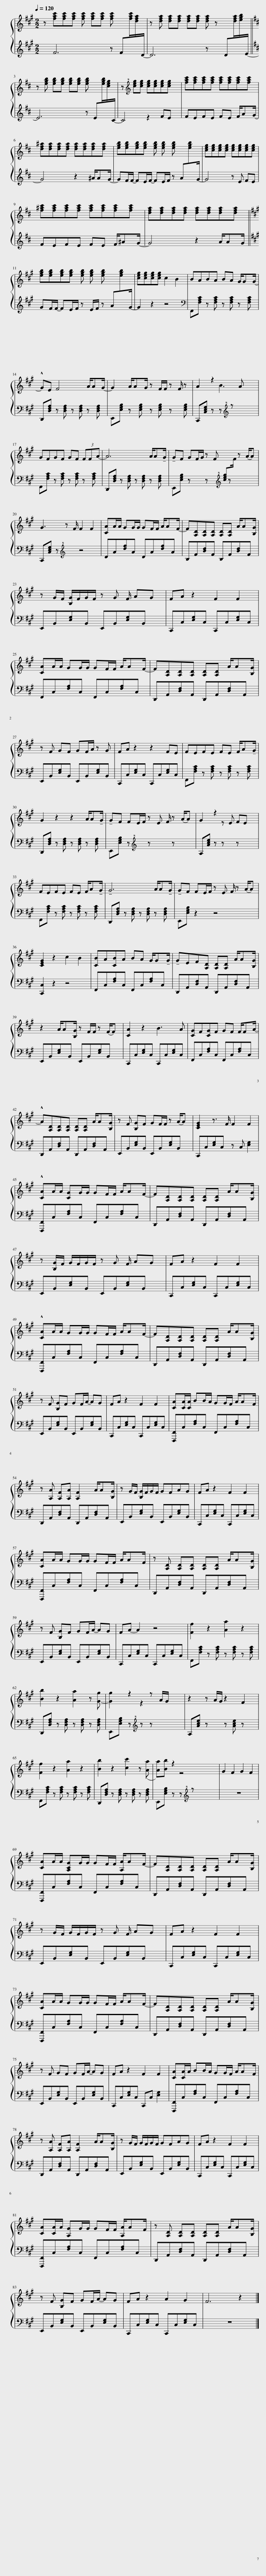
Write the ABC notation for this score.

X:1
%%score { ( 1 3 ) | 2 }
L:1/8
Q:1/4=120
M:2/2
I:linebreak $
K:A
V:1 treble
V:3 treble
V:2 treble
V:1
 z [fac'][fac'][fac'] [fac'] [fac'][fac'] [fac'][I:staff +1] F[I:staff -1][fac']/[dfa]/[I:staff +1]D/- | D6[I:staff -1] z x7/2 ||$[K:D] z [egb] [egb][egb] [egb][egb] [egb][I:staff +1] E[I:staff -1][egb]/[ceg]/[I:staff +1]C/- | C4[I:staff -1][K:treble+8] x[I:staff +1] F,E[I:staff -1] x | [fac'][fac'][fac'][fac'] [fac'][fac'][fac'][fac'] |$ %5
 [DF^A][DFA][DFA][DFA] [DFA][DFA][DFA][DFA] | [EGB][EGB][EGB][EGB] [EGB] [EGB] [EGB][I:staff +1] A,[I:staff -1][eGB][I:staff +1]G,/- | G4[I:staff -1] z[I:staff +1] E, FE |$[I:staff -1] [f^Ac][FAc][FAc][FAc] [FAc][FAc][FAc][FAc] | [DFA][DFA][DFA][DFA] [DFA][DFA][DFA][DFA] ||$ %10
[K:A] [EGB][EGB][EGB][EGB] [EGB] [EGB] [EGB][I:staff +1] A,[I:staff -1][eGB][I:staff +1]G,/- | G2[I:staff -1] z2 z4 | B,A,B,A, B,A, G,/G,G,/- |$ !^!G,E, F,4 A,/A,G,/- | G,2 A,/A,G,/ z F,/F,/ z F,/ z | %15
 A,2 z2 z A, x2 |$ G,F,G,F, G,F, (3F,F,A,- | A,6 A,/A,!tenuto!G,/ | !tenuto!G,F, G,F,/G,/ z F,[I:staff +1] [ceg][I:staff -1]F,/ z (A,/A,) |$ G,3 z F,/ F,2 F,2 | %20
 [C,A,]A,/A,/ G,G,/G,/ G,F,/F,/ A,/A,F,/- | F,[A,,D,][A,,D,][A,,D,] [A,,D,][A,,D,] A,/A,[B,,G,]/ |$ z G,/F,/ [B,,G,]/F,/G,/F,/ z G, F,/ A,G, | F,A, z2 F,2 F,2 |$ [C,A,]A,/A,/ G,G,/G,/ G,F,/F,/ A,/A,F,/- | %25
 F,[A,,D,][A,,D,][A,,D,] [A,,D,][A,,D,] A,/A,[B,,G,]/ |$ z F, G,F, G,F,/A,/ z G, | F,A, z2 z2 F,E, | F,E,F,E, F,E, F,/A,!tenuto!G,/ |$ G,2 z2 z2 A,/A,!tenuto!G,/ | %30
 !tenuto!G,F, F,E,/F,/ z E, F,/ z (A,/A,) | G,2 z2 E, F,E, x |$ F,E,F,E, F,E, F,/A,!tenuto!G,/ | !tenuto!G,6 A,/A,!tenuto!G,/ | !tenuto!G,F, F,E,/F,/ z E, F,/ z (A,/A,) |$ %35
 [C,E,G,]2 z2 C2 B,2 | [C,B,]A,[C,B,]A, B,A, G,/G,!tenuto!G,/ | !tenuto!G,E,F,[A,,D,] [A,,D,][A,,D,] A,/A,[B,,G,]/ |$ z2 A,/A,[B,,G,]/ z F,/F,/ z (F,/F,) | [C,A,]2 z2 B,3 A, | %40
 [C,G,]F,[C,G,]F, G,F, F,/F,A,/- |$ !^!A,[A,,D,][A,,D,][A,,D,] [A,,D,][A,,D,] A,/A,[B,,G,]/ | z F, [B,,G,]F, G,F,/F,/ z (A,/A,) | [C,E,G,]2 z3/2 F,/ F,2 F,2 |$ !^![C,A,]A,/A,/ [C,G,]G,/G,/ G,F,/F,/ A,/A,F,/- | %45
 F,[A,,D,][A,,D,][A,,D,] [A,,D,][A,,D,] A,/A,[B,,G,]/ |$ z [B,,G,]/F,/ G,/F,/G,/F,/ z G, F,/ A,G, | F,A, z2 F,2 F,2 |$ !^![C,A,]A,/A,/ G,G,/G,/ G,F,/F,/ A,/A,F,/- | F,[A,,D,][A,,D,][A,,D,] [A,,D,][A,,D,] A,/A,[B,,G,]/ |$ %50
 z F, [B,,G,]F, G,F,/A,/- A,G, | F,A, z2 F,2 F,2 | [C,A,][C,A,]/[C,A,]/ B,B,/A,/ G,G,/F,/ A,/A,F,/ |$ z [A,,A,] [A,,F,][A,,A,] [A,,F,]2 A,/A,[B,,G,]/ | z G,/F,/ [B,,G,]/F,/G,/F,/ G,F,A,G, | %55
 F,A, z2 F,2 F,2 |$ [C,A,]A,/A,/ G,G,/G,/ G,F,/F,/ A,/A,F,/ | z [A,,D,] [A,,D,][A,,D,] [A,,D,][A,,D,] A,/A,[B,,G,]/ |$ z F, [B,,G,]F, G,F,/A,/- A,G, | F,A,- A,2 z4 | %60
 [F,F]2 z2 [A,A]2 z2 |$ [B,B]2 z2 [A,A]2 z [G,-G] | [G,G]2 z2 z A,/G,/ x2 | z2 z A,/G,/ z2 F,2 |$ [F,F]2 z2 [A,A]2 z2 | %65
 [B,B]2 z2 [Cc]2 z ([A,A] | [A,A])[B,B] z2 z x3 | G,2 F,2 G,2 F,2 |$ [C,A,]A,/A,/ [A,,C,G,]G,/G,/ G,F,/F,/ [A,,A,]/A,F,/- | F,[A,,D,][A,,D,][A,,D,] [A,,D,][A,,D,] A,/A,[B,,G,]/ |$ %70
 z G,/F,/ G,/F,/G,/F,/ z G, F,/ A,G, | F,A, z2 F,2 F,2 |$ [C,A,]A,/A,/ G,G,/G,/ G,F,/F,/ A,/A,F,/- | F,[A,,D,][A,,D,][A,,D,] [A,,D,][A,,D,] A,/A,[B,,G,]/ |$ z F, G,F, G,F,/A,/- A,G, | %75
 F,A, z2 F,2 F,2 | [C,A,][C,A,]/A,/ B,B,/A,/ G,G,/F,/ A,/A,F,/ |$ z [A,,A,] [A,,F,][A,,A,] [A,,F,]2 A,/A,[B,,G,]/ | z G,/F,/ G,/F,/G,/F,/ G,F,A,G, | F,A, z2 F,2 F,2 |$ %80
 [C,A,][C,A,]/A,/ [A,,G,]G,/G,/ G,F,/F,/ [A,,A,]/A,F,/ | z [A,,D,] [A,,D,][A,,D,] [A,,D,][A,,D,] A,/A,[B,,G,]/ |$ z F, [B,,G,]F, G,F,/A,/- A,G, | F,A, z2 A,2 G,2 | F,6 z2 |] %85
V:2
 x F6 z x5/2 | z[I:staff -1] [dfa] [dfa][dfa] [dfa][dfa] [dfa][I:staff +1] z D[I:staff -1][dfa]/[egb]/[I:staff +1]E/- ||$[K:D] E6 z x5/2 | z[I:staff -1] [c'eg][ceg] [ceg][ceg][ceg][ceg][I:staff +1] x | FEFE FE F/AG/- |$ %5
 G4 z2 ^A/AG/- | GF/F/- FE/F/- FE/F/ z x5/2 |[I:staff -1] [cEG][CEG][CEG][CEG] [CEG][CEG][CEG][CEG] |$[I:staff +1] F,EFE FE F/^AG/- | G4 z2 A/AG/ ||$ %10
[K:A] GF/F/- FE/F/ z E/F/ z x5/2 |[I:staff -1] [cEG][CEG][CEG][CEG] C2 B,2 |[I:staff +1][K:bass] F,,[F,A,C] z [F,A,C] z [F,A,C] z [F,A,C] |$ D,,[D,F,A,] z [D,F,A,] z [D,F,A,] z [D,F,A,] | E,,[E,G,B,] z [E,G,B,] z [E,G,B,] z x/ [E,G,B,] | %15
 C,,[C,E,G,] z z[K:treble+8] x4 |$ F,,,[F,,A,,C,] z [F,,A,,C,] z [F,,A,,C,] z [F,,A,,C,] | D,,,[D,,F,,A,,] z [D,,F,,A,,] z [D,,F,,A,,] z [D,,F,,A,,] | E,,,[E,,G,,B,,] z x z x3/2[K:treble+8] z x5/2 |$ C,,,[C,,E,,G,,] z[K:treble+8] x3/2 z4 | %20
 DA[df]A DA[df]A | B,F[Bd]F B,F[Bd]F |$ E,,,B,,,[E,,G,,]B,,, E,,,B,,,[E,,G,,]B,,, x/ | C,,,C,,[E,,G,,]C,, C,,,C,,[E,,G,,]C,, |$ F,,,C,,[F,,A,,]C,, F,,,C,,[F,,A,,]C,, | %25
 D,,,A,,,[D,,F,,]A,,, D,,,A,,,[D,,F,,]A,,, |$ E,,,B,,,[E,,G,,]B,,, E,,,B,,,[E,,G,,]B,,, | C,,,C,,[E,,G,,]C,, C,,,C,,[E,,G,,]C,, | F,,,[F,,A,,C,] z [F,,A,,C,] z [F,,A,,C,] z [F,,A,,C,] |$ D,,,[D,,F,,A,,] z [D,,F,,A,,] z [D,,F,,A,,] z [D,,F,,A,,] | %30
 E,,,[E,,G,,B,,] z[K:treble+8] x z x3/2 z x3/2 | A,[Ace] z z x z x2 |$ F,,,[F,,A,,C,] z [F,,A,,C,] z [F,,A,,C,] z [F,,A,,C,] | D,,,[D,,F,,A,,] z [D,,F,,A,,] z [D,,F,,A,,] z [D,,F,,A,,] | E,,,[E,,G,,B,,] z2 z4 x |$ %35
 [C,,,C,,]2 z2 z4 | F,,,C,,[F,,A,,]C,, F,,,C,,[F,,A,,]C,, | D,,,A,,,[D,,F,,]A,,, D,,,A,,,[D,,F,,]A,,, |$ E,,,B,,,[E,,G,,]B,,, E,,,B,,,[E,,G,,]B,,, x/ | C,,,C,,[E,,G,,]C,, C,,,C,,[E,,G,,]C,, | %40
 F,,,C,,[F,,A,,]C,, F,,,C,,[F,,A,,]C,, |$ D,,,A,,,[D,,F,,]A,,, D,,,A,,,[D,,F,,]A,,, | E,,,B,,,[E,,G,,]B,,, E,,,B,,,[E,,G,,]B,,, x/ | C,,,C,,[E,,G,,]C,, z C,, [E,,G,,]2 |$ [F,,,,F,,,]C,,[F,,A,,]C,, F,,,C,,[F,,A,,]C,, | %45
 D,,,A,,,[D,,F,,]A,,, D,,,A,,,[D,,F,,]A,,, |$ E,,,B,,,[E,,G,,]B,,, E,,,B,,,[E,,G,,]B,,, x/ | C,,,C,,[E,,G,,]C,, C,,,C,,[E,,G,,]C,, |$ [F,,,,F,,,]C,,[F,,A,,]C,, F,,,C,,[F,,A,,]C,, | D,,,A,,,[D,,F,,]A,,, D,,,A,,,[D,,F,,]A,,, |$ %50
 E,,,B,,,[E,,G,,]B,,, E,,,B,,,[E,,G,,]B,,, | C,,,C,,[E,,G,,]C,, C,,,C,,[E,,G,,]C,, | [F,,,,F,,,]C,,[F,,A,,]C,, F,,,C,,[F,,A,,]C,, |$ D,,,A,,,[D,,F,,]A,,, D,,,A,,,[D,,F,,]A,,, | E,,,B,,,[E,,G,,]B,,, E,,,B,,,[E,,G,,]B,,, | %55
 C,,,C,,[E,,G,,]C,, C,,,C,,[E,,G,,]C,, |$ [F,,,,F,,,]C,,[F,,A,,]C,, F,,,C,,[F,,A,,]C,, | D,,,A,,,[D,,F,,]A,,, D,,,A,,,[D,,F,,]A,,, |$ E,,,B,,,[E,,G,,]B,,, E,,,B,,,[E,,G,,]B,,, | C,,,C,,[E,,G,,]C,, C,,,C,,[E,,G,,]C,, | %60
 F,,,[F,,A,,C,] z [F,,A,,C,] z [F,,A,,C,] z [F,,A,,C,] |$ D,,,[D,,F,,A,,] z [D,,F,,A,,] z [D,,F,,A,,] z [D,,F,,A,,] | E,,,[E,,G,,B,,] z[K:treble+8] z z x3 | A,[Ace] z x z [Ace] z x |$ F,,,[F,,A,,C,] z [F,,A,,C,] z [F,,A,,C,] z [F,,A,,C,] | %65
 D,,,[D,,F,,A,,] z [D,,F,,A,,] z [D,,F,,A,,] z [D,,F,,A,,] | E,,,[E,,G,,B,,] z z[K:treble+8] x4 | z8 |$ [F,,,,F,,,]C,,[F,,A,,]C,, F,,,C,,[F,,A,,]C,, | D,,,A,,,[D,,F,,]A,,, D,,,A,,,[D,,F,,]A,,, |$ %70
 E,,,B,,,[E,,G,,]B,,, E,,,B,,,[E,,G,,]B,,, x/ | C,,,C,,[E,,G,,]C,, C,,,C,,[E,,G,,]C,, |$ [F,,,,F,,,]C,,[F,,A,,]C,, F,,,C,,[F,,A,,]C,, | D,,,A,,,[D,,F,,]A,,, D,,,A,,,[D,,F,,]A,,, |$ E,,,B,,,[E,,G,,]B,,, E,,,B,,,[E,,G,,]B,,, | %75
 C,,,C,,[E,,G,,]C,, C,,,C,, [E,,G,,]2 | [F,,,,F,,,]C,,[F,,A,,]C,, F,,,C,,[F,,A,,]C,, |$ D,,,A,,,[D,,F,,]A,,, D,,,A,,,[D,,F,,]A,,, | E,,,B,,,[E,,G,,]B,,, E,,,B,,,[E,,G,,]B,,, | C,,,C,,[E,,G,,]C,, C,,,C,,[E,,G,,]C,, |$ %80
 [F,,,,F,,,]C,,[F,,A,,]C,, F,,,C,,[F,,A,,]C,, | D,,,A,,,[D,,F,,]A,,, D,,,A,,,[D,,F,,]A,,, |$ E,,,B,,,[E,,G,,]B,,, E,,,B,,,[E,,G,,]B,,, | C,,,C,,[E,,G,,]C,, C,,,C,,[E,,G,,]C,, | z8 |] %85
V:3
 x21/2 | x21/2 ||$[K:D] x19/2 | x[K:treble+8] x2 z2 x3 | x8 |$ %5
 x8 | x19/2 | x8 |$ x8 | x8 ||$ %10
[K:A] x19/2 | x8 | x8 |$ x8 | x17/2 | %15
 x3 B,3 x2 |$ x8 | x8 | x10 |$ x17/2 | %20
 x8 | x8 |$ x17/2 | x8 |$ x8 | %25
 x8 |$ x8 | x8 | x8 |$ x8 | %30
 x9 | x3 z x4 |$ x8 | x8 | x9 |$ %35
 x8 | x8 | x8 |$ x17/2 | x8 | %40
 x8 |$ x8 | x17/2 | x8 |$ x8 | %45
 x8 |$ x17/2 | x8 |$ x8 | x8 |$ %50
 x8 | x8 | x8 |$ x8 | x8 | %55
 x8 |$ x8 | x8 |$ x8 | x8 | %60
 x8 |$ x8 | x3 z2 x3 | x8 |$ x8 | %65
 x8 | x3 z4 x | x8 |$ x8 | x8 |$ %70
 x17/2 | x8 |$ x8 | x8 |$ x8 | %75
 x8 | x8 |$ x8 | x8 | x8 |$ %80
 x8 | x8 |$ x8 | x8 | x8 |] %85
